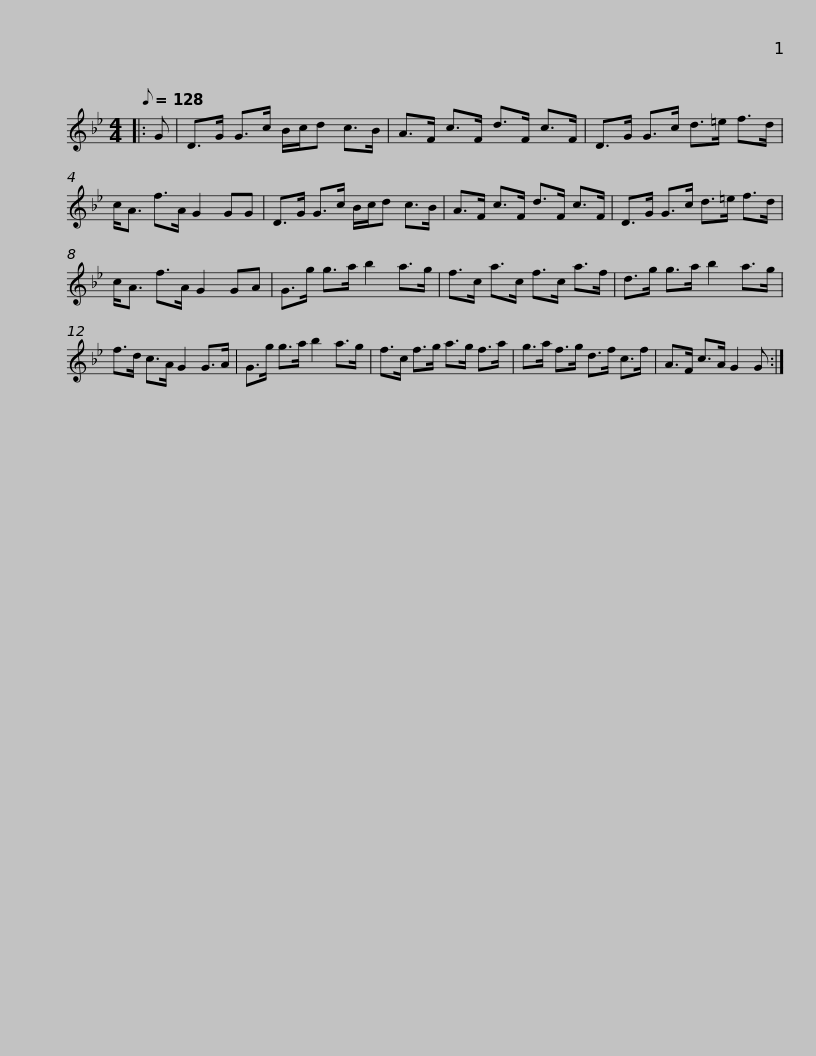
X:1
L:1/8
Q:1/8=128
M:4/4
I:linebreak $
K:Gmin
V:1 treble
V:1
|: G | D>G G>c B/c/d c>B | A>F c>F d>F c>F | D>G G>c d>=e f>d | c<A f>A G2 GG |$ %5
 D>G G>c B/c/d c>B | A>F c>F d>F c>F | D>G G>c d>=e f>d | c<A f>A G2 GA |$ G>g g>a b2 a>g | %10
 f>c a>c f>c a>f | d>g g>a b2 a>g | f>d c>A G2 G>A | G>g g>a b2 a>g |$ f>c f>g a>g f>a | %15
 g>a f>g d>f c>f | A>F c>A G2 G :| %17
